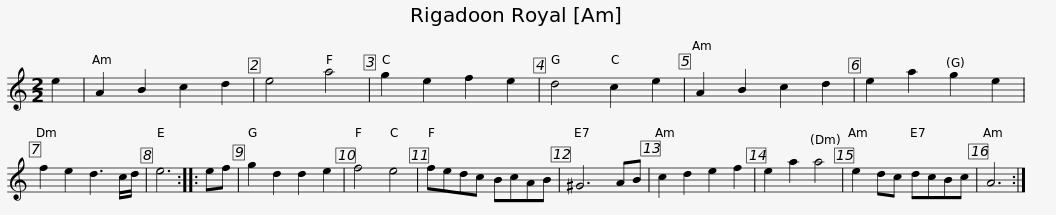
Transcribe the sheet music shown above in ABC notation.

X:1
L:1/8
M:2/2
I:linebreak $
K:C
V:1 treble
V:1
 e2 | A2 B2 c2 d2 | e4 a4 | g2 e2 f2 e2 | d4 c2 e2 | %5
 A2 B2 c2 d2 | e2 a2 g2 e2 | f2 e2 d3 c/d/ | e6 :: ef | %10
 g2 d2 d2 e2 | f4 e4 |$ fedc BcAB | ^G6 AB | c2 d2 e2 f2 | %15
 e2 a2 a4 | e2 dc dcBc | A6 :| %18
